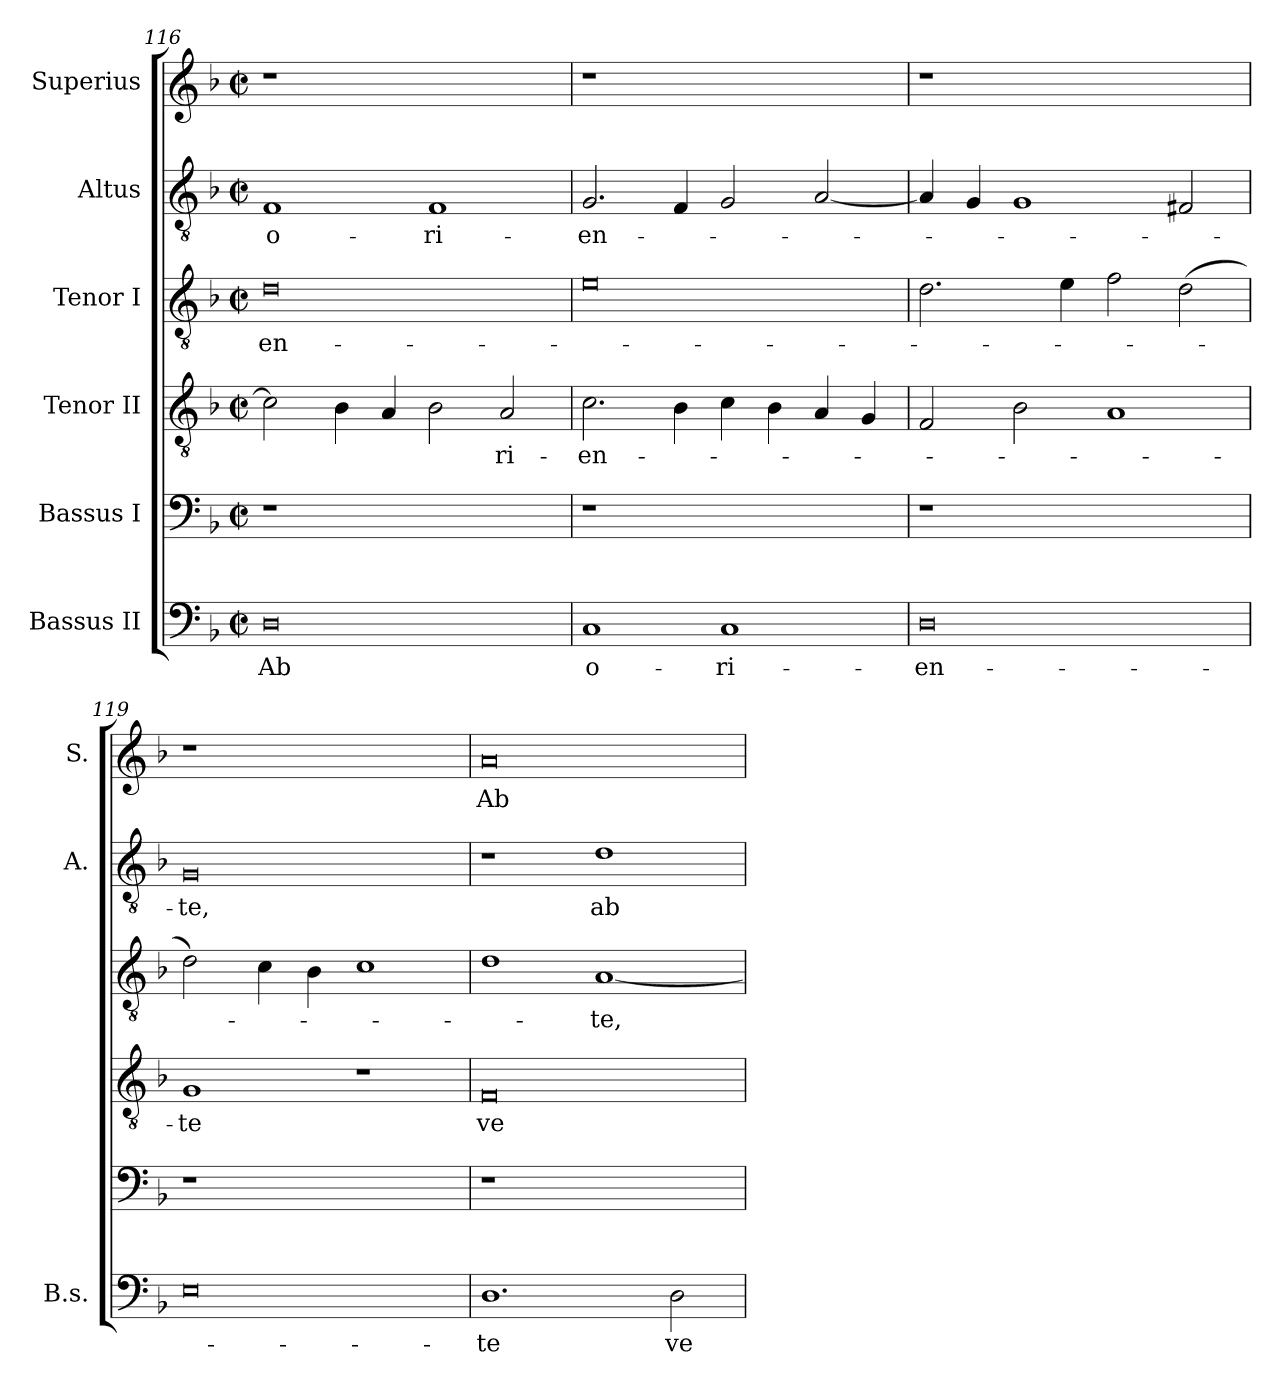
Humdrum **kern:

**kern	**text	**kern	**kern	**text	**kern	**text	**kern	**text	**kern	**text
*part6	*part6	*part5	*part4	*part4	*part3	*part3	*part2	*part2	*part1	*part1
*staff6	*staff6	*staff5	*staff4	*staff4	*staff3	*staff3	*staff2	*staff2	*staff1	*staff1
*I"Bassus II	*	*I"Bassus I	*I"Tenor II	*	*I"Tenor I	*	*I"Altus	*	*I"Superius	*
*I'B.s.	*	*	*	*	*	*	*I'A.	*	*I'S.	*
*clefF4	*	*clefF4	*clefGv2	*	*clefGv2	*	*clefGv2	*	*clefG2	*
*	*	*	*ITrd7c12	*	*ITrd7c12	*	*ITrd7c12	*	*	*
*k[b-]	*	*k[b-]	*k[b-]	*	*k[b-]	*	*k[b-]	*	*k[b-]	*
*F:	*	*F:	*F:	*	*F:	*	*F:	*	*F:	*
*M2/2	*	*M2/2	*M2/2	*	*M2/2	*	*M2/2	*	*M2/2	*
*met(c|)	*	*met(c|)	*met(c|)	*	*met(c|)	*	*met(c|)	*	*met(c|)	*
=116	=116	=116	=116	=116	=116	=116	=116	=116	=116	=116
!	!LO:LY:b:color=#000000	!LO:N:vis=1	!	!	!	!	!	!	!	!
!	!	!	!	!	!	!LO:LY:b:color=#000000	!	!	!	!
!	!	!	!	!	!	!	!	!LO:LY:b:color=#000000	!LO:N:vis=1	!
0Di	Ab	1r	2Ci\]	.	0Di	-en-	1FFi	o-	1r	.
.	.	.	4BB-i\	.	.	.	.	.	.	.
.	.	.	4AAi/	.	.	.	.	.	.	.
!	!	!	!	!	!	!	!	!LO:LY:b:color=#000000	!	!
.	.	1ryy	2BB-i\	.	.	.	1FFi	-ri-	1ryy	.
!	!	!	!	!LO:LY:b:color=#000000	!	!	!	!	!	!
.	.	.	2AAi/	-ri-	.	.	.	.	.	.
=117	=117	=117	=117	=117	=117	=117	=117	=117	=117	=117
!	!LO:LY:b:color=#000000	!LO:N:vis=1	!	!	!	!	!	!	!	!
!	!	!	!	!LO:LY:b:color=#000000	!	!	!	!	!	!
!	!	!	!	!	!	!	!	!LO:LY:b:color=#000000	!LO:N:vis=1	!
1Ci	o-	1r	2.Ci\	-en-	0Ei	.	2.GGi/	-en-	1r	.
.	.	.	4BB-i\	.	.	.	4FFi/	.	.	.
!	!LO:LY:b:color=#000000	!	!	!	!	!	!	!	!	!
1Ci	-ri-	1ryy	4Ci\	.	.	.	2GGi/	.	1ryy	.
.	.	.	4BB-i\	.	.	.	.	.	.	.
.	.	.	4AAi/	.	.	.	[<2AAi/	.	.	.
.	.	.	4GGi/	.	.	.	.	.	.	.
=118	=118	=118	=118	=118	=118	=118	=118	=118	=118	=118
!	!LO:LY:b:color=#000000	!LO:N:vis=1	!	!	!	!	!	!	!LO:N:vis=1	!
0Di	-en-	1r	2FFi/	.	2.Di\	.	4AAi/]	.	1r	.
.	.	.	.	.	.	.	4GGi/	.	.	.
.	.	.	2BB-i\	.	.	.	1GGi	.	.	.
.	.	.	.	.	4Ei\	.	.	.	.	.
.	.	1ryy	1AAi	.	2Fi\	.	.	.	1ryy	.
.	.	.	.	.	(2Di\	.	2FF#Xi/	.	.	.
!!LO:PB:g=z
=119	=119	=119	=119	=119	=119	=119	=119	=119	=119	=119
!	!	!LO:N:vis=1	!	!	!	!	!	!	!	!
!	!	!	!	!LO:LY:b:color=#000000	!	!	!	!	!	!
!	!	!	!	!	!	!	!	!LO:LY:b:color=#000000	!LO:N:vis=1	!
0Ei	.	1r	1GGi	-te	2Di\)	.	0GGi	-te,	1r	.
.	.	.	.	.	4Ci\	.	.	.	.	.
.	.	.	.	.	4BB-i\	.	.	.	.	.
.	.	1ryy	1r	.	1Ci	.	.	.	1ryy	.
=120	=120	=120	=120	=120	=120	=120	=120	=120	=120	=120
!	!LO:LY:b:color=#000000	!LO:N:vis=1	!	!	!	!	!	!	!	!
!	!	!	!	!LO:LY:b:color=#000000	!	!	!	!	!	!
!	!	!	!	!	!	!	!	!	!	!LO:LY:b:color=#000000
1.Di	-te	1r	0FFi	ve-	1Di	.	1r	.	0ai	Ab
!	!	!	!	!	!	!LO:LY:b:color=#000000	!	!	!	!
!	!	!	!	!	!	!	!	!LO:LY:b:color=#000000	!	!
.	.	1ryy	.	.	[<1AAi	-te,	1Di	ab	.	.
!	!LO:LY:b:color=#000000	!	!	!	!	!	!	!	!	!
2Di\	ve-	.	.	.	.	.	.	.	.	.
=	=	=	=	=	=	=	=	=	=	=
*-	*-	*-	*-	*-	*-	*-	*-	*-	*-	*-
